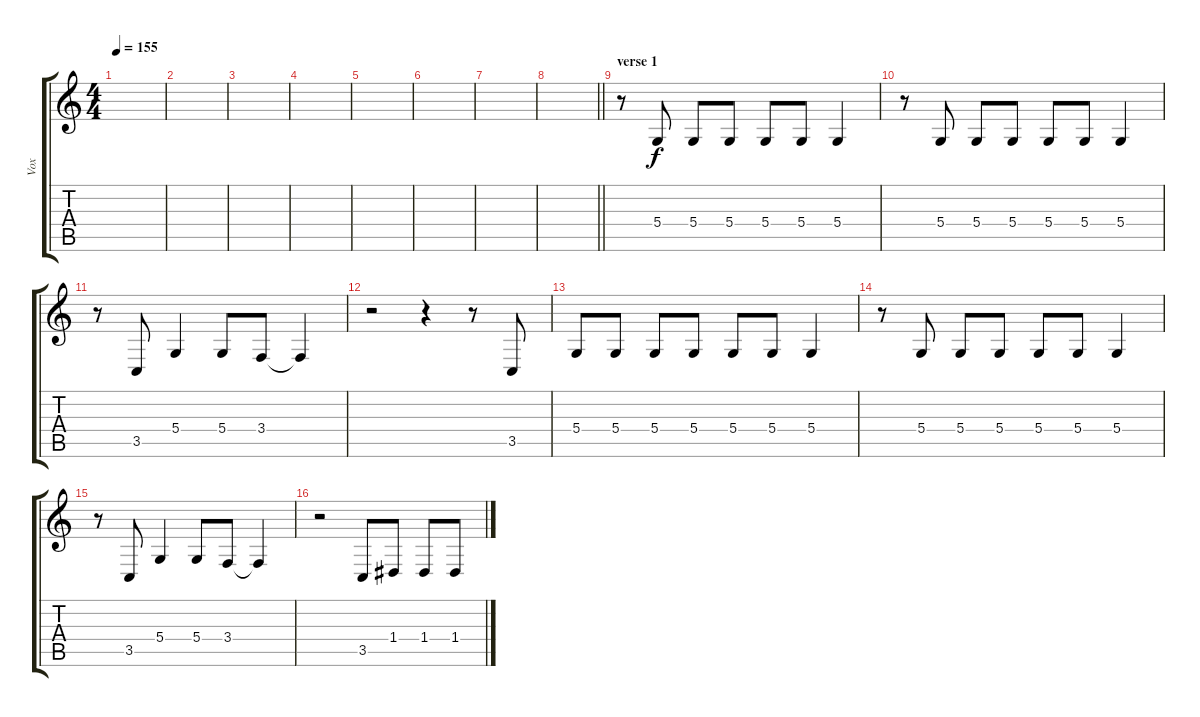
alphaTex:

\track ("Vox" "Vox") {instrument lead6voice}
\staff {score tabs}
\tuning (E4 B3 G3 D3 A2 E2) {hide}
\ts (4 4)
\tempo 155
\clef g2
\ks c
|
|
|
|
|
|
|
\barLineRight lightlight
|
\section ("" "verse 1")
r.8 5.4.8 5.4.8 5.4.8 5.4.8 5.4.8 5.4.4 |
r.8 5.4.8 5.4.8 5.4.8 5.4.8 5.4.8 5.4.4 |
r.8 3.5.8 5.4.4 5.4.8 3.4.8 3.4{t}.4 |
r.2 r.4 r.8 3.5.8 |
5.4.8 5.4.8 5.4.8 5.4.8 5.4.8 5.4.8 5.4.4 |
r.8 5.4.8 5.4.8 5.4.8 5.4.8 5.4.8 5.4.4 |
r.8 3.5.8 5.4.4 5.4.8 3.4.8 3.4{t}.4 |
r.2 3.5.8 1.4.8 1.4.8 1.4.8
